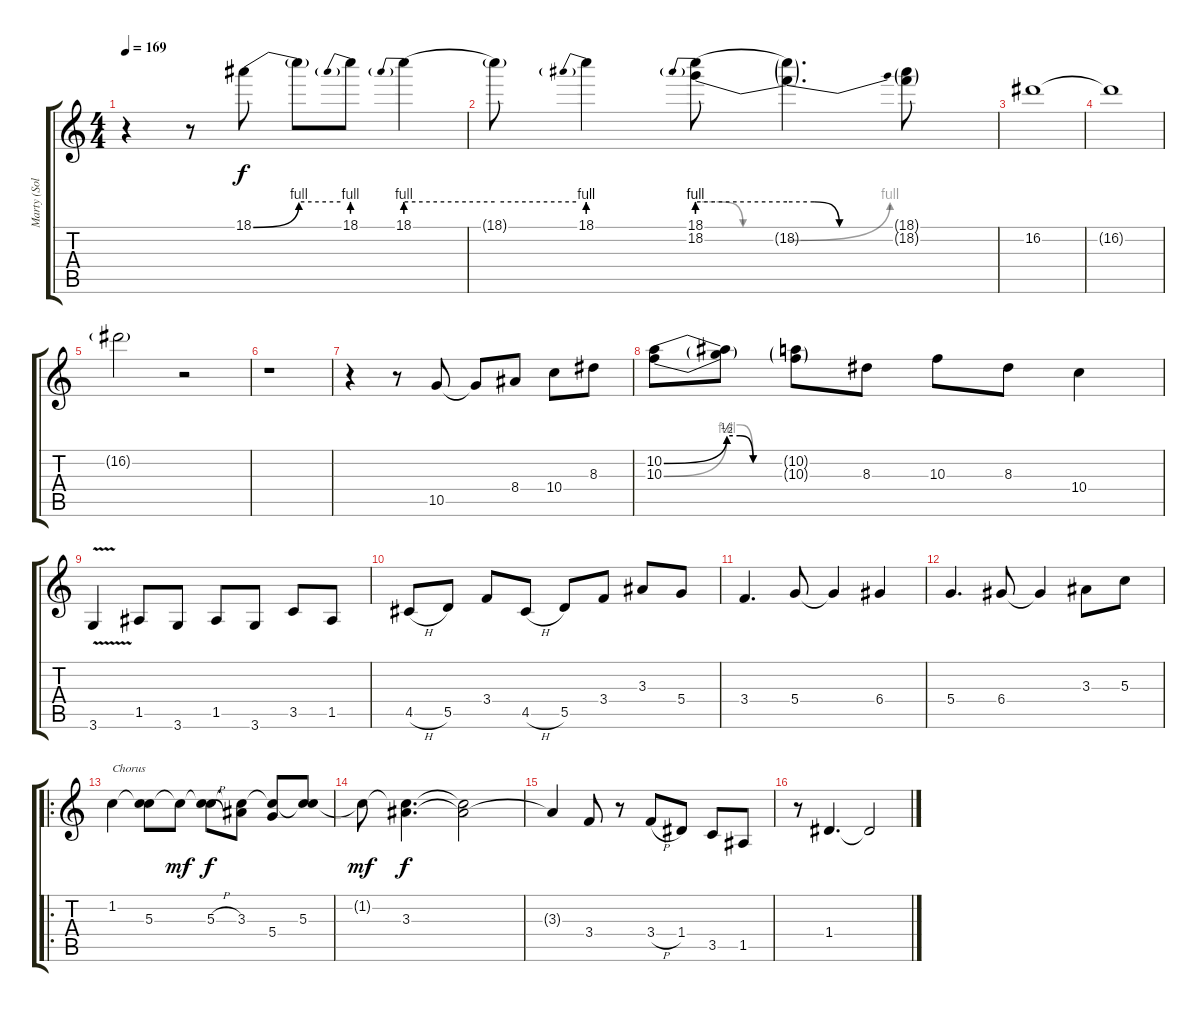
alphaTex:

\track ("Marty (Solo)" "Marty (Sol") {instrument distortionguitar}
\staff {score tabs}
\tuning (E4 B3 G3 D3 A2 E2) {hide}
\ts (4 4)
\tempo 169
\clef g2
\ks c
r.4{dy f} r.8 18.1{be (bend 0 0 60 4)}.8 18.1{be (hold 0 4 60 4) t}.8 18.1{be (prebend 0 4 60 4)}.8 18.1{be (prebend 0 4 60 4)}.4 |
18.1{be (hold 0 4 60 4) t}.8 18.1{be (prebend 0 4 60 4)}.4 (18.1{be (prebend 0 4 60 4)} 18.2{be (custom 0 4 15 4 30 0 60 0)}).8 (18.1{be (custom 0 4 15 4 30 0 60 0) t} 18.2{be (bend 0 0 60 4) t}).4{d} (18.1{g} 18.2{g}).8 |
16.2.1 |
16.2{t}.1 |
16.2{g}.2 r.2 |
r.1 |
r.4 r.8 10.5.8 10.5{t}.8 8.4.8 10.4.8 8.3.8 |
(10.2{be (bend 0 0 60 2)} 10.3{be (bend 0 0 60 4)}).8 (10.2{be (custom 0 2 15 2 30 0 60 0) t} 10.3{be (custom 0 4 15 4 30 0 60 0) t}).8 (10.2{g} 10.3{g}).8 8.3.8 10.3.8 8.3.8 10.4.4 |
3.6{v}.4 1.5.8 3.6.8 1.5.8 3.6.8 3.5.8 1.5.8 |
4.5{h}.8 5.5.8 3.4.8 4.5{h}.8 5.5.8 3.4.8 3.3.8 5.4.8 |
3.4.4{d} 5.4.8 5.4{t}.4 6.4.4 |
5.4.4{d} 6.4.8 6.4{t}.4 3.3.8 5.3.8 |
\ro
1.2.4{txt "Chorus"} (1.2{t} 5.3).8 1.2{t}.8{dy mf} (1.2{t} 5.3{h}).8{dy f} (1.2{t} 3.3).8 (1.2{t} 5.4).8 (1.2{t} 5.3).8 |
1.2{t}.8{dy mf} (1.2{t} 3.3).4{d dy f} (1.2{t} 3.3{t}).2 |
3.3{t}.4 3.4.8 r.8 3.4{h}.8 1.4.8 3.5.8 1.5.8 |
r.8 1.4.4{d} 1.4{t}.2
